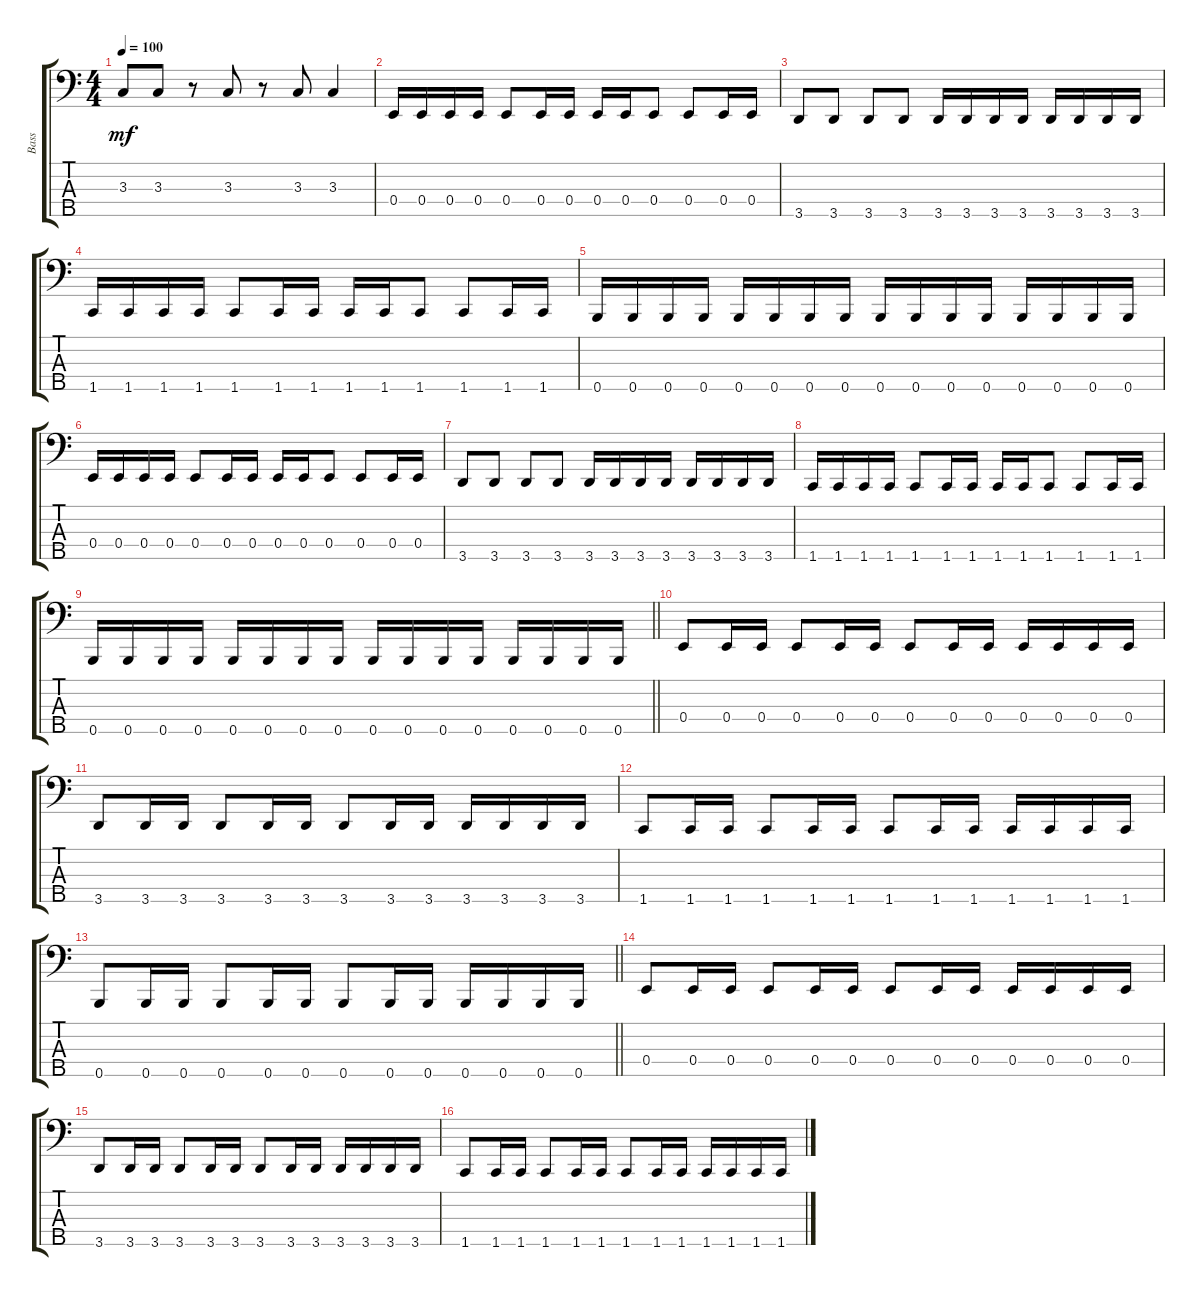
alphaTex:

\track ("Bass" "Bass") {instrument electricbassfinger}
\staff {score tabs}
\tuning (G2 D2 A1 E1 B0) {hide}
\ts (4 4)
\tempo 100
\clef f4
\ks c
3.3.8{dy mf} 3.3.8 r.8 3.3.8 r.8 3.3.8 3.3.4 |
0.4.16 0.4.16 0.4.16 0.4.16 0.4.8 0.4.16 0.4.16 0.4.16 0.4.16 0.4.8 0.4.8 0.4.16 0.4.16 |
3.5.8 3.5.8 3.5.8 3.5.8 3.5.16 3.5.16 3.5.16 3.5.16 3.5.16 3.5.16 3.5.16 3.5.16 |
1.5.16 1.5.16 1.5.16 1.5.16 1.5.8 1.5.16 1.5.16 1.5.16 1.5.16 1.5.8 1.5.8 1.5.16 1.5.16 |
0.5.16 0.5.16 0.5.16 0.5.16 0.5.16 0.5.16 0.5.16 0.5.16 0.5.16 0.5.16 0.5.16 0.5.16 0.5.16 0.5.16 0.5.16 0.5.16 |
0.4.16 0.4.16 0.4.16 0.4.16 0.4.8 0.4.16 0.4.16 0.4.16 0.4.16 0.4.8 0.4.8 0.4.16 0.4.16 |
3.5.8 3.5.8 3.5.8 3.5.8 3.5.16 3.5.16 3.5.16 3.5.16 3.5.16 3.5.16 3.5.16 3.5.16 |
1.5.16 1.5.16 1.5.16 1.5.16 1.5.8 1.5.16 1.5.16 1.5.16 1.5.16 1.5.8 1.5.8 1.5.16 1.5.16 |
\barLineRight lightlight
0.5.16 0.5.16 0.5.16 0.5.16 0.5.16 0.5.16 0.5.16 0.5.16 0.5.16 0.5.16 0.5.16 0.5.16 0.5.16 0.5.16 0.5.16 0.5.16 |
0.4.8 0.4.16 0.4.16 0.4.8 0.4.16 0.4.16 0.4.8 0.4.16 0.4.16 0.4.16 0.4.16 0.4.16 0.4.16 |
3.5.8 3.5.16 3.5.16 3.5.8 3.5.16 3.5.16 3.5.8 3.5.16 3.5.16 3.5.16 3.5.16 3.5.16 3.5.16 |
1.5.8 1.5.16 1.5.16 1.5.8 1.5.16 1.5.16 1.5.8 1.5.16 1.5.16 1.5.16 1.5.16 1.5.16 1.5.16 |
\barLineRight lightlight
0.5.8 0.5.16 0.5.16 0.5.8 0.5.16 0.5.16 0.5.8 0.5.16 0.5.16 0.5.16 0.5.16 0.5.16 0.5.16 |
0.4.8 0.4.16 0.4.16 0.4.8 0.4.16 0.4.16 0.4.8 0.4.16 0.4.16 0.4.16 0.4.16 0.4.16 0.4.16 |
3.5.8 3.5.16 3.5.16 3.5.8 3.5.16 3.5.16 3.5.8 3.5.16 3.5.16 3.5.16 3.5.16 3.5.16 3.5.16 |
1.5.8 1.5.16 1.5.16 1.5.8 1.5.16 1.5.16 1.5.8 1.5.16 1.5.16 1.5.16 1.5.16 1.5.16 1.5.16
